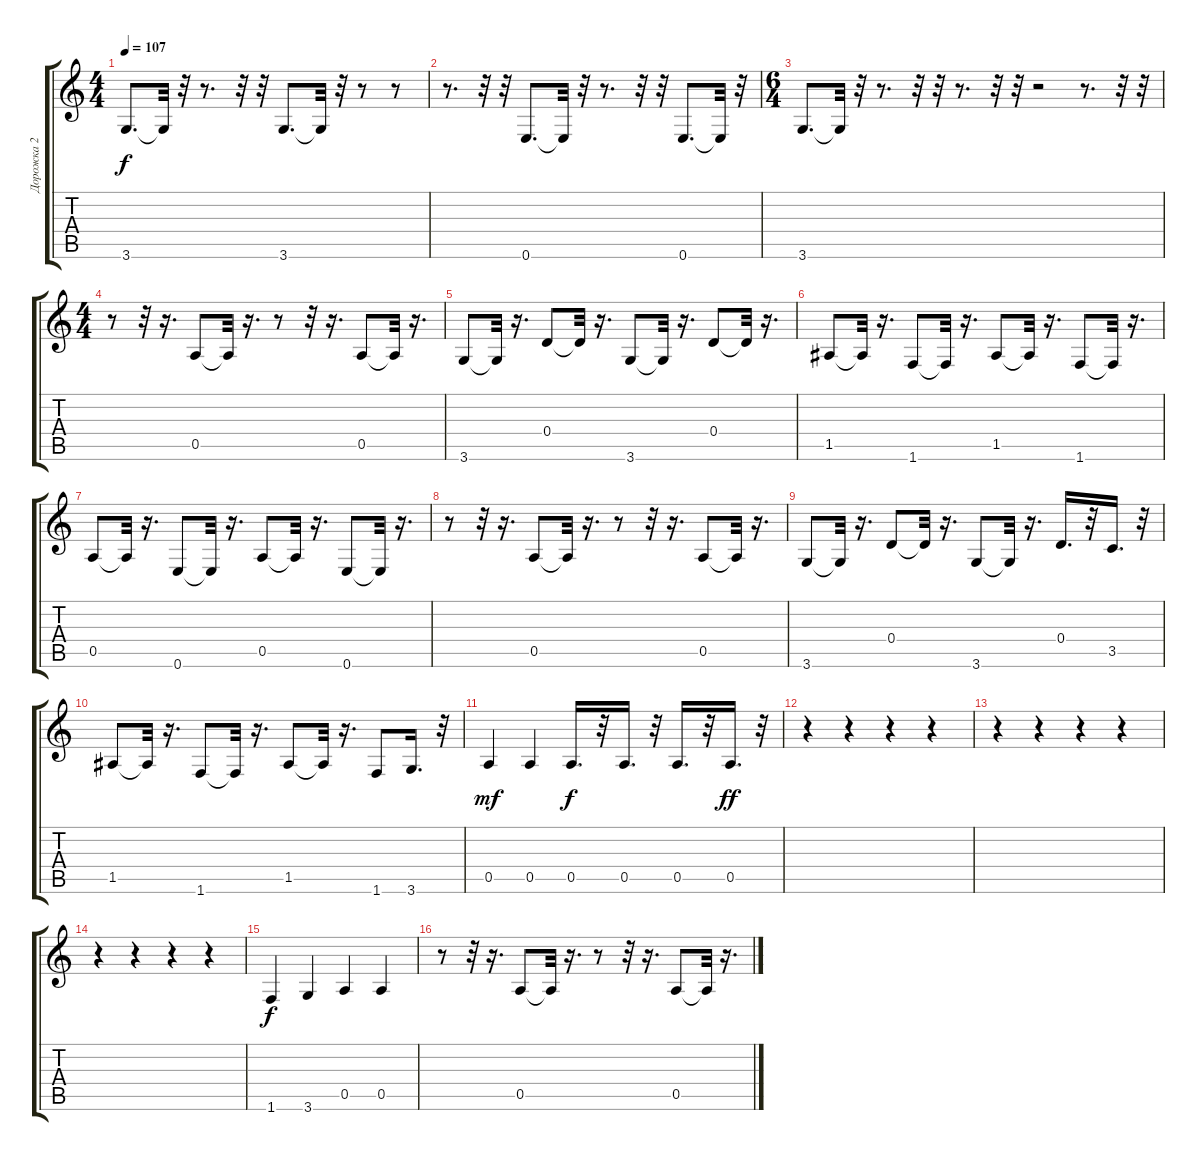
\track ("Дорожка 2" "Дорожка 2") {instrument electricbassfinger}
\staff {score tabs}
\tuning (E4 B3 G3 D3 A2 E2) {hide}
\ts (4 4)
\tempo 107
\clef g2
\ks c
3.6.8{d dy f} 3.6{t}.32 r.32 r.8{d} r.32 r.32 3.6.8{d} 3.6{t}.32 r.32 r.8 r.8 |
r.8{d} r.32 r.32 0.6.8{d} 0.6{t}.32 r.32 r.8{d} r.32 r.32 0.6.8{d} 0.6{t}.32 r.32 |
\ts (6 4)
3.6.8{d} 3.6{t}.32 r.32 r.8{d} r.32 r.32 r.8{d} r.32 r.32 r.2 r.8{d} r.32 r.32 |
\ts (4 4)
r.8 r.32 r.16{d} 0.5.8 0.5{t}.32 r.16{d} r.8 r.32 r.16{d} 0.5.8 0.5{t}.32 r.16{d} |
3.6.8 3.6{t}.32 r.16{d} 0.4.8 0.4{t}.32 r.16{d} 3.6.8 3.6{t}.32 r.16{d} 0.4.8 0.4{t}.32 r.16{d} |
1.5.8 1.5{t}.32 r.16{d} 1.6.8 1.6{t}.32 r.16{d} 1.5.8 1.5{t}.32 r.16{d} 1.6.8 1.6{t}.32 r.16{d} |
0.5.8 0.5{t}.32 r.16{d} 0.6.8 0.6{t}.32 r.16{d} 0.5.8 0.5{t}.32 r.16{d} 0.6.8 0.6{t}.32 r.16{d} |
r.8 r.32 r.16{d} 0.5.8 0.5{t}.32 r.16{d} r.8 r.32 r.16{d} 0.5.8 0.5{t}.32 r.16{d} |
3.6.8 3.6{t}.32 r.16{d} 0.4.8 0.4{t}.32 r.16{d} 3.6.8 3.6{t}.32 r.16{d} 0.4.16{d} r.32 3.5.16{d} r.32 |
1.5.8 1.5{t}.32 r.16{d} 1.6.8 1.6{t}.32 r.16{d} 1.5.8 1.5{t}.32 r.16{d} 1.6.8 3.6.16{d} r.32 |
0.5.4{dy mf} 0.5.4 0.5.16{d dy f} r.32 0.5.16{d} r.32 0.5.16{d} r.32 0.5.16{d dy ff} r.32 |
r.4 r.4 r.4 r.4 |
r.4 r.4 r.4 r.4 |
r.4 r.4 r.4 r.4 |
1.6.4{dy f} 3.6.4 0.5.4 0.5.4 |
r.8 r.32 r.16{d} 0.5.8 0.5{t}.32 r.16{d} r.8 r.32 r.16{d} 0.5.8 0.5{t}.32 r.16{d}
